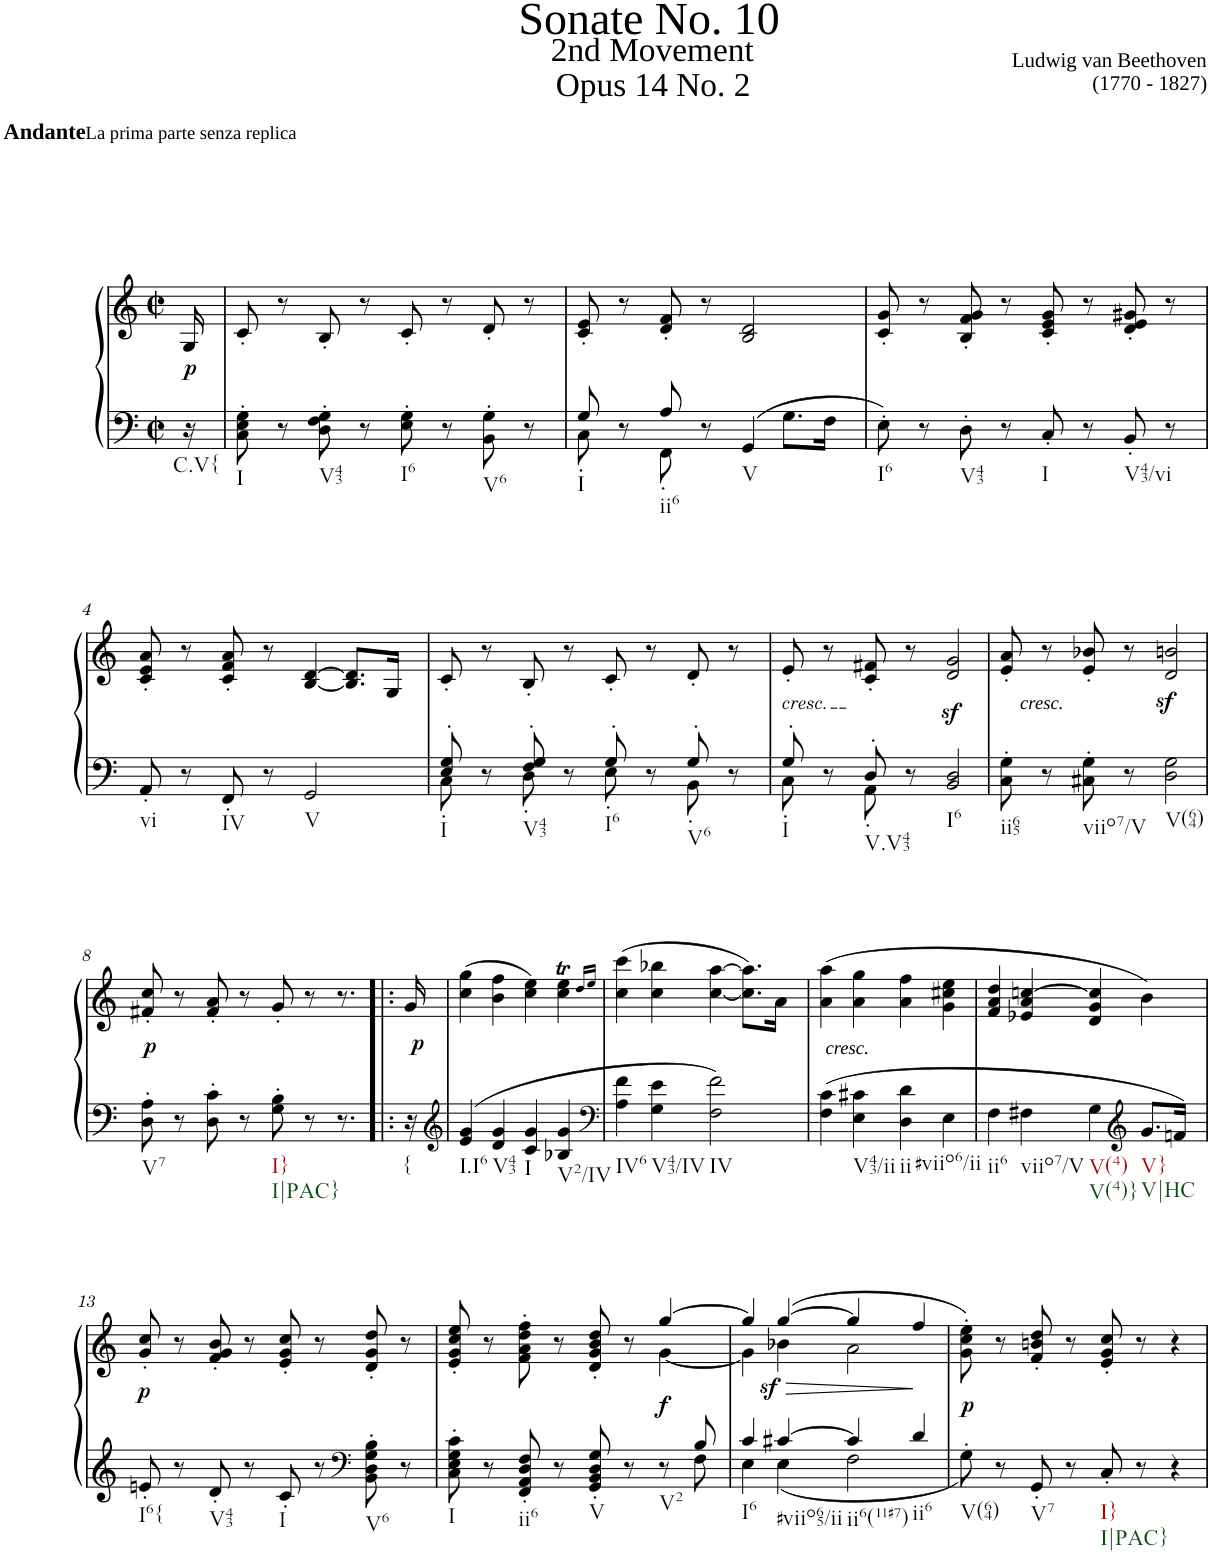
**kern	**kern	**dynam
*part1	*part1	*part1
*staff2	*staff1	*staff1/2
*I"Piano	*	*
*I'Pno	*	*
*clefF4	*clefG2	*
*k[]	*k[]	*
*M4/4	*M4/4	*
*met(c|)	*met(c|)	*
=	=	=
!	!LO:TX:a:B:t=Andante	!
!	!LO:TX:a:t=La prima parte senza replica	!
!LO:TX:b:t=C.V{	!	!
!	!	!LO:DY:a=2
16r	16G/	p
=1	=1	=1
!LO:TX:b:t=I	!	!
8C\' 8E\' 8G\'	8c'/	.
8r	8r	.
!LO:TX:b:t=V43	!	!
8D\' 8F\' 8G\'	8B'/	.
8r	8r	.
!LO:TX:b:t=I6	!	!
8E\' 8G\'	8c'/	.
8r	8r	.
!LO:TX:b:t=V6	!	!
8BB\' 8G\'	8d'/	.
8r	8r	.
=2	=2	=2
*^	*	*
!LO:TX:b:t=I	!	!	!
8G/	8C'\	8c/' 8e/'	.
8r	8ryy	8r	.
!LO:TX:b:t=ii6	!	!	!
8A/	8FF'\	8d/' 8f/'	.
8r	2ryy	8r	.
!LO:TX:b:t=V	!	!	!
4GG/	.	2B/ 2d/	.
8.G\L	.	.	.
.	8ryy	.	.
16F\Jk	.	.	.
*v	*v	*	*
=3	=3	=3
!LO:TX:b:t=I6	!	!
8E'\	8c/' 8g/'	.
8r	8r	.
!LO:TX:b:t=V43	!	!
8D'\	8B/' 8f/' 8g/'	.
8r	8r	.
!LO:TX:b:t=I	!	!
8C'/	8c/' 8e/' 8g/'	.
8r	8r	.
!LO:TX:b:t=V43/vi	!	!
8BB'/	8d/' 8e/' 8g#X/'	.
8r	8r	.
!!LO:LB:g=z
=4	=4	=4
!LO:TX:b:t=vi	!	!
8AA'/	8c/' 8e/' 8a/'	.
8r	8r	.
!LO:TX:b:t=IV	!	!
8FF'/	8c/' 8f/' 8a/'	.
8r	8r	.
!LO:TX:b:t=V	!	!
2GG/	[4B/ [>4d/	.
.	8.B/] 8.d/]L	.
.	16G/Jk	.
=5	=5	=5
*^	*	*
!LO:TX:b:t=I	!	!	!
8E/' 8G/'	8C'\	8c'/	.
8r	8ryy	8r	.
!LO:TX:b:t=V43	!	!	!
8F/' 8G/'	8D'\	8B'/	.
8r	8ryy	8r	.
!LO:TX:b:t=I6	!	!	!
8G'/	8E'\	8c'/	.
8r	8ryy	8r	.
!LO:TX:b:t=V6	!	!	!
8G'/	8BB'\	8d'/	.
8r	8ryy	8r	.
=6	=6	=6	=6
!	!	!LO:TX:b:i:t=cresc.	!
!LO:TX:b:t=I	!	!	!
8G'/	8C'\	8e'/	.
8r	8ryy	8r	.
!LO:TX:b:t=V.V43	!	!	!
8D'/	8AA'\	8c/' 8f#X/'	.
8r	2ryy	8r	.
!LO:TX:b:t=I6	!	!	!
2BB/ 2D/	.	2d/z< 2g/z<	.
.	8ryy	.	.
=7	=7	=7	=7
!LO:TX:b:t=ii65	!	!	!
*v	*v	*	*
8C\' 8G\'	8e/' 8a/'	.
!	!	!LO:DY:b
8r	8r	other-dynamics
!LO:TX:b:t=viio7/V	!	!
8C#X\' 8G\'	8e/' 8b-X/'	.
8r	8r	.
!LO:TX:b:t=V(64)	!	!
2D\ 2G\	2d/z< 2bn/z<	.
!!LO:LB:g=z
=8	=8	=8
!LO:TX:b:t=V7	!	!
!	!	!LO:DY:b
8D\' 8A\'	8f#X/' 8cc/'	p
8r	8r	.
8D\' 8c\'	8f#/' 8a/'	.
8r	8r	.
!LO:TX:b:t=I}	!	!
!LO:TX:b:t=I|PAC}	!	!
8G\' 8B\'	8g'/	.
8r	8r	.
8.r	8.r	.
=8X1!|:	=8X1!|:	=8X1!|:
!LO:TX:b:t={	!	!
!	!	!LO:DY:b
16r	16g/	p
=9	=9	=9
*clefG2	*	*
!LO:TX:b:t=I.I6	!	!
4e/ 4g/	(4cc\ 4gg\	.
!LO:TX:b:t=V43	!	!
4d/ 4g/	4b\ 4ff\	.
!LO:TX:b:t=I	!	!
4c/ 4g/	4cc\ 4ee\)	.
!LO:TX:b:t=V2/IV	!	!
4B-X/ 4g/	4cc\T 4ee\T	.
.	16qdd/LL	.
.	16qee/JJ	.
=10	=10	=10
*clefF4	*	*
!LO:TX:b:t=IV6	!	!
4A\ 4f\	(4cc\ 4ccc\	.
!LO:TX:b:t=V43/IV	!	!
4G\ 4e\	4cc\ 4bb-X\	.
!LO:TX:b:t=IV	!	!
2F\ 2f\	[<4cc\ [4aa\	.
.	8.cc\] 8.aa\]L)	.
.	16a\Jk	.
=11	=11	=11
4F\ 4c\	(4a\ 4aa\	.
!LO:TX:b:t=V43/ii	!	!
!	!	!LO:DY:b
4E\ 4c#X\	4a\ 4gg\	other-dynamics
!LO:TX:b:t=ii	!	!
4D\ 4d\	4a\ 4ff\	.
!LO:TX:b:t=#viio6/ii	!	!
4E\	4g\ 4cc#X\ 4ee\	.
=12	=12	=12
!LO:TX:b:t=ii6	!	!
4F\	4f/ 4a/ 4dd/	.
!LO:TX:b:t=viio7/V	!	!
4F#X\	4e-X/ 4a/ [>4ccn/	.
!LO:TX:b:t=V(4)	!	!
!LO:TX:b:t=V(4)}	!	!
4G\	4d/ 4g/ 4cc/]	.
*clefG2	*	*
!LO:TX:b:t=V}	!	!
!LO:TX:b:t=V|HC	!	!
8.g/L	4b\)	.
16fn/Jk	.	.
!!LO:LB:g=z
=13	=13	=13
!LO:TX:b:t=I6{	!	!
!	!	!LO:DY:b
8en'/	8g/' 8cc/'	p
8r	8r	.
!LO:TX:b:t=V43	!	!
8d'/	8f/' 8g/' 8b/'	.
8r	8r	.
!LO:TX:b:t=I	!	!
8c'/	8e/' 8g/' 8cc/'	.
8r	8r	.
*clefF4	*	*
!LO:TX:b:t=V6	!	!
8BB\' 8D\' 8G\' 8B\'	8d/' 8g/' 8dd/'	.
8r	8r	.
=14	=14	=14
*^	*^	*
!LO:TX:b:t=I	!	!	!	!
8C\'> 8E\'> 8G\'> 8c\'>	2..ryy	8e/'< 8g/'< 8cc/'< 8ee/'<	2.ryy	.
8r	.	8r	.	.
!LO:TX:b:t=ii6	!	!	!	!
8FF/'< 8AA/'< 8D/'< 8F/'<	.	8f\'> 8a\'> 8dd\'> 8ff\'>	.	.
8r	.	8r	.	.
!LO:TX:b:t=V	!	!	!	!
8GG/'< 8BB/'< 8D/'< 8G/'<	.	8d/'< 8g/'< 8b/'< 8dd/'<	.	.
8r	.	8r	.	.
!LO:TX:b:t=V2	!	!	!	!
!	!	!	!	!LO:DY:a=2
8r	.	[4gg/	[4g\	f
8B/	8F\	.	.	.
=15	=15	=15	=15	=15
!LO:TX:b:t=I6	!	!	!	!
4c/	4E\	4gg/]	4g\]	.
!LO:TX:b:t=#viio65/ii	!	!	!	!
!	!	!	!	!LO:HP:b
!	!	!	!	!LO:DY:n=1:b
[4c#X/	4E\	([4gg/	4b-X\	> sf
!LO:TX:b:t=ii6(11#7)	!	!	!	!
4c#/]	2F\	4gg/]	2a\	.
!LO:TX:b:t=ii6	!	!	!	!
4d/	.	4ff/	.	]
*v	*v	*	*	*
*	*v	*v	*
=16	=16	=16
!LO:TX:b:t=V(64)	!	!
!	!	!LO:DY:a=2
8G'\	8g\' 8cc\' 8ee\')	p
8r	8r	.
!LO:TX:b:t=V7	!	!
8GG'/	8f/' 8bn/' 8dd/'	.
8r	8r	.
!LO:TX:b:t=I}	!	!
!LO:TX:b:t=I|PAC}	!	!
8C'/	8e/' 8g/' 8cc/'	.
8r	8r	.
4r	4r	.
=	=	=
*-	*-	*-
